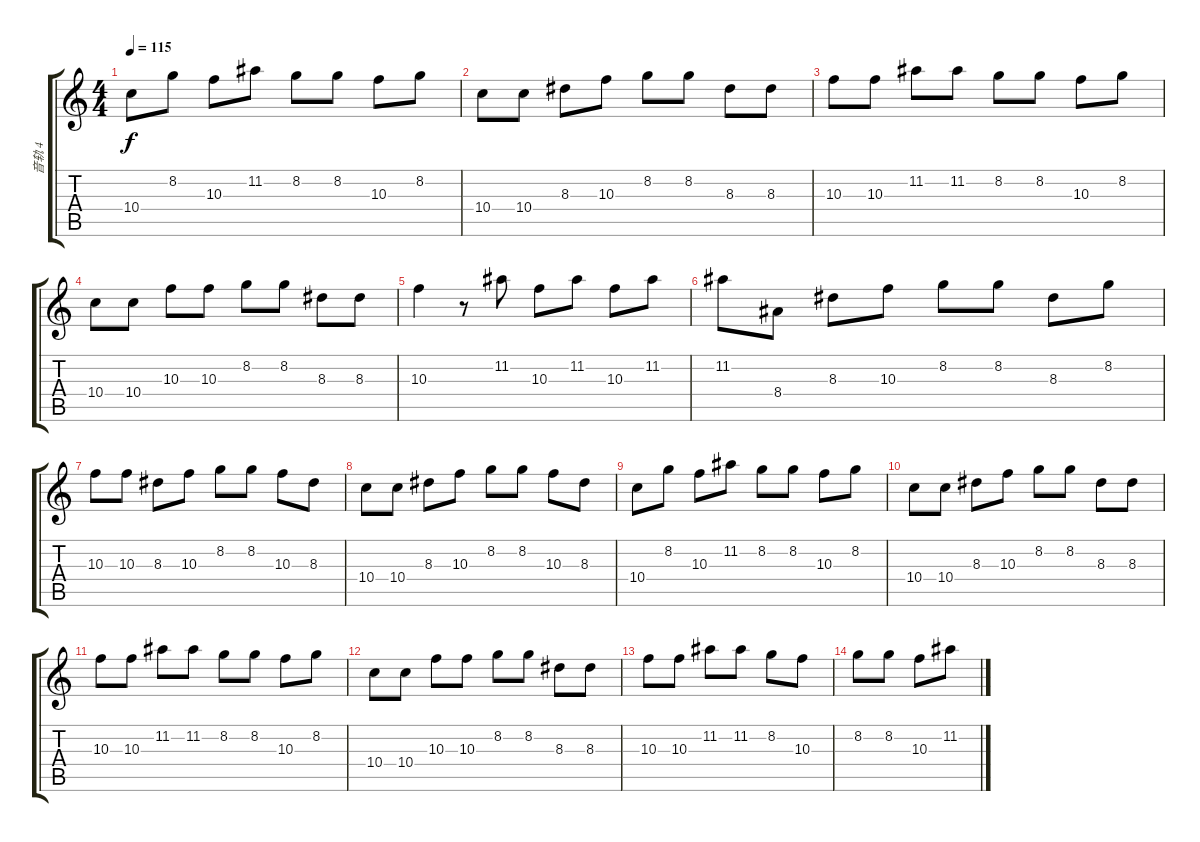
\track ("音轨 4" "音轨 4") {instrument distortionguitar}
\staff {score tabs}
\tuning (E4 B3 G3 D3 A2 E2) {hide}
\ts (4 4)
\tempo 115
\clef g2
\ks c
10.4.8{dy f} 8.2.8 10.3.8 11.2.8 8.2.8 8.2.8 10.3.8 8.2.8 |
10.4.8 10.4.8 8.3.8 10.3.8 8.2.8 8.2.8 8.3.8 8.3.8 |
10.3.8 10.3.8 11.2.8 11.2.8 8.2.8 8.2.8 10.3.8 8.2.8 |
10.4.8 10.4.8 10.3.8 10.3.8 8.2.8 8.2.8 8.3.8 8.3.8 |
10.3.4 r.8 11.2.8 10.3.8 11.2.8 10.3.8 11.2.8 |
11.2.8 8.4.8 8.3.8 10.3.8 8.2.8 8.2.8 8.3.8 8.2.8 |
10.3.8 10.3.8 8.3.8 10.3.8 8.2.8 8.2.8 10.3.8 8.3.8 |
10.4.8 10.4.8 8.3.8 10.3.8 8.2.8 8.2.8 10.3.8 8.3.8 |
10.4.8 8.2.8 10.3.8 11.2.8 8.2.8 8.2.8 10.3.8 8.2.8 |
10.4.8 10.4.8 8.3.8 10.3.8 8.2.8 8.2.8 8.3.8 8.3.8 |
10.3.8 10.3.8 11.2.8 11.2.8 8.2.8 8.2.8 10.3.8 8.2.8 |
10.4.8 10.4.8 10.3.8 10.3.8 8.2.8 8.2.8 8.3.8 8.3.8 |
10.3.8 10.3.8 11.2.8 11.2.8 8.2.8 10.3.8 |
8.2.8 8.2.8 10.3.8 11.2.8
